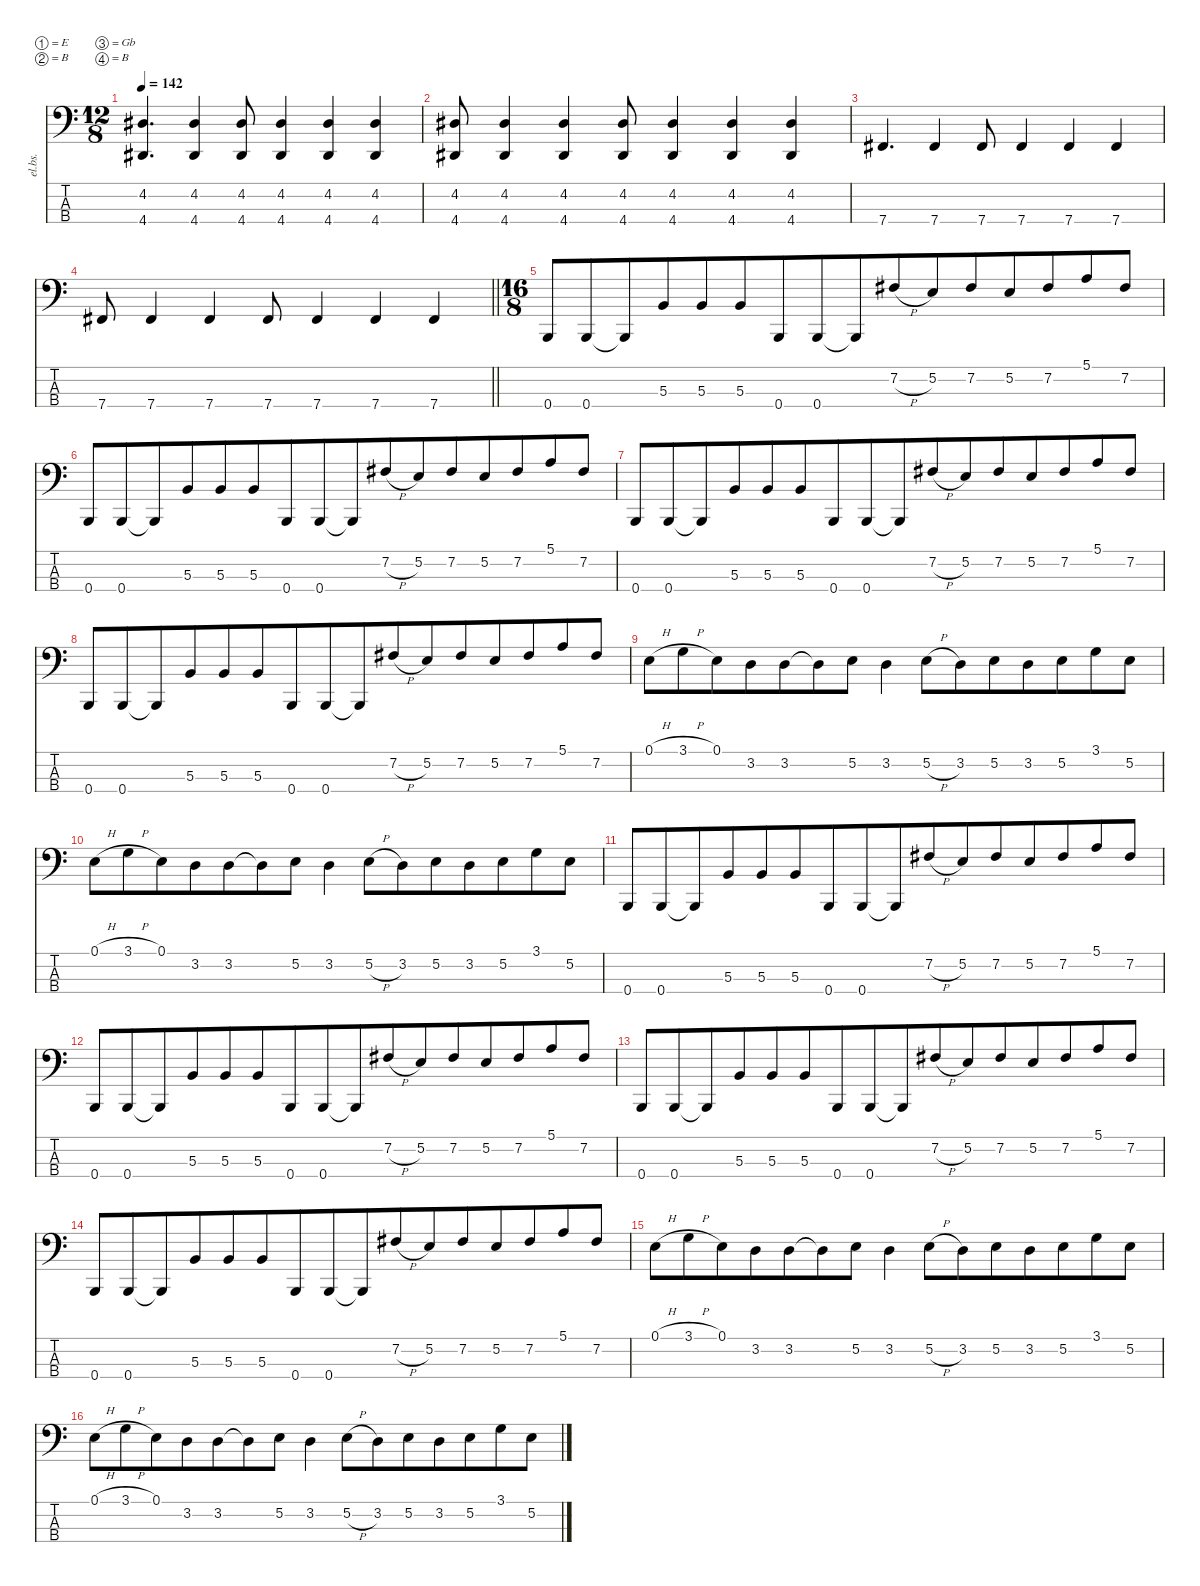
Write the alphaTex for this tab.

\defaultSystemsLayout 4
\hideDynamics
\bracketExtendMode nobrackets
\otherSystemsTrackNameOrientation horizontal
\track ("Bass" "el.bs.") {instrument electricbassfinger}
\staff {score tabs}
\tuning (E2 B1 Gb1 B0)
\ts (12 8)
\beaming (8 3 3 3 3)
\tempo 142
\clef f4
\ks c
(4.2{acc #} 4.4{acc #}).4{d dy f beam Up} (4.2{acc #} 4.4{acc #}).4{beam Up} (4.2{acc #} 4.4{acc #}).8{beam Up} (4.2{acc #} 4.4{acc #}).4{beam Up} (4.2{acc #} 4.4{acc #}).4{beam Up} (4.2{acc #} 4.4{acc #}).4{beam Up} |
(4.2{acc #} 4.4{acc #}).8{beam Up} (4.2{acc #} 4.4{acc #}).4{beam Up} (4.2{acc #} 4.4{acc #}).4{beam Up} (4.2{acc #} 4.4{acc #}).8{beam Up} (4.2{acc #} 4.4{acc #}).4{beam Up} (4.2{acc #} 4.4{acc #}).4{beam Up} (4.2{acc #} 4.4{acc #}).4{beam Up} |
7.4{acc #}.4{d beam Up} 7.4{acc #}.4{beam Up} 7.4{acc #}.8{beam Up} 7.4{acc #}.4{beam Up} 7.4{acc #}.4{beam Up} 7.4{acc #}.4{beam Up} |
\barLineRight lightlight
7.4{acc #}.8{beam Up} 7.4{acc #}.4{beam Up} 7.4{acc #}.4{beam Up} 7.4{acc #}.8{beam Up} 7.4{acc #}.4{beam Up} 7.4{acc #}.4{beam Up} 7.4{acc #}.4{beam Up} |
\ts (16 8)
\beaming (8 16)
0.4.8{beam Up beam merge} 0.4.8{beam Up beam merge} 0.4{t}.8{beam Up} 5.3.8{beam Up beam merge} 5.3.8{beam Up beam merge} 5.3.8{beam Up} 0.4.8{beam Up beam merge} 0.4.8{beam Up beam merge} 0.4{t}.8{beam Up} 7.2{h acc #}.8{beam Up beam merge} 5.2.8{beam Up beam merge} 7.2{acc #}.8{beam Up} 5.2.8{beam Up beam merge} 7.2{acc #}.8{beam Up} 5.1.8{beam Up beam merge} 7.2{acc #}.8{beam Up} |
0.4.8{beam Up beam merge} 0.4.8{beam Up beam merge} 0.4{t}.8{beam Up} 5.3.8{beam Up beam merge} 5.3.8{beam Up beam merge} 5.3.8{beam Up} 0.4.8{beam Up beam merge} 0.4.8{beam Up beam merge} 0.4{t}.8{beam Up} 7.2{h acc #}.8{beam Up beam merge} 5.2.8{beam Up beam merge} 7.2{acc #}.8{beam Up} 5.2.8{beam Up beam merge} 7.2{acc #}.8{beam Up} 5.1.8{beam Up beam merge} 7.2{acc #}.8{beam Up} |
0.4.8{beam Up beam merge} 0.4.8{beam Up beam merge} 0.4{t}.8{beam Up} 5.3.8{beam Up beam merge} 5.3.8{beam Up beam merge} 5.3.8{beam Up} 0.4.8{beam Up beam merge} 0.4.8{beam Up beam merge} 0.4{t}.8{beam Up} 7.2{h acc #}.8{beam Up beam merge} 5.2.8{beam Up beam merge} 7.2{acc #}.8{beam Up} 5.2.8{beam Up beam merge} 7.2{acc #}.8{beam Up} 5.1.8{beam Up beam merge} 7.2{acc #}.8{beam Up} |
0.4.8{beam Up beam merge} 0.4.8{beam Up beam merge} 0.4{t}.8{beam Up} 5.3.8{beam Up beam merge} 5.3.8{beam Up beam merge} 5.3.8{beam Up} 0.4.8{beam Up beam merge} 0.4.8{beam Up beam merge} 0.4{t}.8{beam Up} 7.2{h acc #}.8{beam Up beam merge} 5.2.8{beam Up beam merge} 7.2{acc #}.8{beam Up} 5.2.8{beam Up beam merge} 7.2{acc #}.8{beam Up} 5.1.8{beam Up beam merge} 7.2{acc #}.8{beam Up} |
0.1{h}.8{beam Down beam merge} 3.1{h}.8{beam Down beam merge} 0.1.8{beam Down} 3.2.8{beam Down beam merge} 3.2.8{beam Down beam merge} 3.2{t}.8{beam Down} 5.2.8{beam Down} 3.2.4{beam Down} 5.2{h}.8{beam Down beam merge} 3.2.8{beam Down beam merge} 5.2.8{beam Down} 3.2.8{beam Down beam merge} 5.2.8{beam Down} 3.1.8{beam Down beam merge} 5.2.8{beam Down} |
0.1{h}.8{beam Down beam merge} 3.1{h}.8{beam Down beam merge} 0.1.8{beam Down} 3.2.8{beam Down beam merge} 3.2.8{beam Down beam merge} 3.2{t}.8{beam Down} 5.2.8{beam Down} 3.2.4{beam Down} 5.2{h}.8{beam Down beam merge} 3.2.8{beam Down beam merge} 5.2.8{beam Down} 3.2.8{beam Down beam merge} 5.2.8{beam Down} 3.1.8{beam Down beam merge} 5.2.8{beam Down} |
0.4.8{beam Up beam merge} 0.4.8{beam Up beam merge} 0.4{t}.8{beam Up} 5.3.8{beam Up beam merge} 5.3.8{beam Up beam merge} 5.3.8{beam Up} 0.4.8{beam Up beam merge} 0.4.8{beam Up beam merge} 0.4{t}.8{beam Up} 7.2{h acc #}.8{beam Up beam merge} 5.2.8{beam Up beam merge} 7.2{acc #}.8{beam Up} 5.2.8{beam Up beam merge} 7.2{acc #}.8{beam Up} 5.1.8{beam Up beam merge} 7.2{acc #}.8{beam Up} |
0.4.8{beam Up beam merge} 0.4.8{beam Up beam merge} 0.4{t}.8{beam Up} 5.3.8{beam Up beam merge} 5.3.8{beam Up beam merge} 5.3.8{beam Up} 0.4.8{beam Up beam merge} 0.4.8{beam Up beam merge} 0.4{t}.8{beam Up} 7.2{h acc #}.8{beam Up beam merge} 5.2.8{beam Up beam merge} 7.2{acc #}.8{beam Up} 5.2.8{beam Up beam merge} 7.2{acc #}.8{beam Up} 5.1.8{beam Up beam merge} 7.2{acc #}.8{beam Up} |
0.4.8{beam Up beam merge} 0.4.8{beam Up beam merge} 0.4{t}.8{beam Up} 5.3.8{beam Up beam merge} 5.3.8{beam Up beam merge} 5.3.8{beam Up} 0.4.8{beam Up beam merge} 0.4.8{beam Up beam merge} 0.4{t}.8{beam Up} 7.2{h acc #}.8{beam Up beam merge} 5.2.8{beam Up beam merge} 7.2{acc #}.8{beam Up} 5.2.8{beam Up beam merge} 7.2{acc #}.8{beam Up} 5.1.8{beam Up beam merge} 7.2{acc #}.8{beam Up} |
0.4.8{beam Up beam merge} 0.4.8{beam Up beam merge} 0.4{t}.8{beam Up} 5.3.8{beam Up beam merge} 5.3.8{beam Up beam merge} 5.3.8{beam Up} 0.4.8{beam Up beam merge} 0.4.8{beam Up beam merge} 0.4{t}.8{beam Up} 7.2{h acc #}.8{beam Up beam merge} 5.2.8{beam Up beam merge} 7.2{acc #}.8{beam Up} 5.2.8{beam Up beam merge} 7.2{acc #}.8{beam Up} 5.1.8{beam Up beam merge} 7.2{acc #}.8{beam Up} |
0.1{h}.8{beam Down beam merge} 3.1{h}.8{beam Down beam merge} 0.1.8{beam Down} 3.2.8{beam Down beam merge} 3.2.8{beam Down beam merge} 3.2{t}.8{beam Down} 5.2.8{beam Down} 3.2.4{beam Down} 5.2{h}.8{beam Down beam merge} 3.2.8{beam Down beam merge} 5.2.8{beam Down} 3.2.8{beam Down beam merge} 5.2.8{beam Down} 3.1.8{beam Down beam merge} 5.2.8{beam Down} |
0.1{h}.8{beam Down beam merge} 3.1{h}.8{beam Down beam merge} 0.1.8{beam Down} 3.2.8{beam Down beam merge} 3.2.8{beam Down beam merge} 3.2{t}.8{beam Down} 5.2.8{beam Down} 3.2.4{beam Down} 5.2{h}.8{beam Down beam merge} 3.2.8{beam Down beam merge} 5.2.8{beam Down} 3.2.8{beam Down beam merge} 5.2.8{beam Down} 3.1.8{beam Down beam merge} 5.2.8{beam Down}
